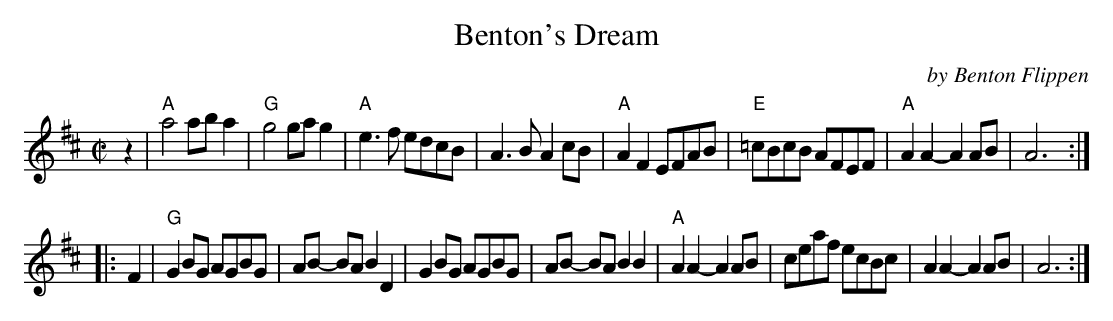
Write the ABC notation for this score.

X:1
T: Benton's Dream
C: by Benton Flippen
M: C|
L: 1/8
K: Amix
z2 |\
"A"a4 aba2 | "G"g4 gag2 | "A"e3f edcB | A3B A2cB |\
"A"A2F2 EFAB | "E"=cBcB AFEF | "A"A2A2- A2AB | A6 :|
|: F2 |\
"G"G2BG AGBG | AB- BA B2D2 | G2BG AGBG | AB- BA B2B2 |\
"A"A2A2- A2AB | ceaf ecBc | A2A2- A2AB | A6 :|
